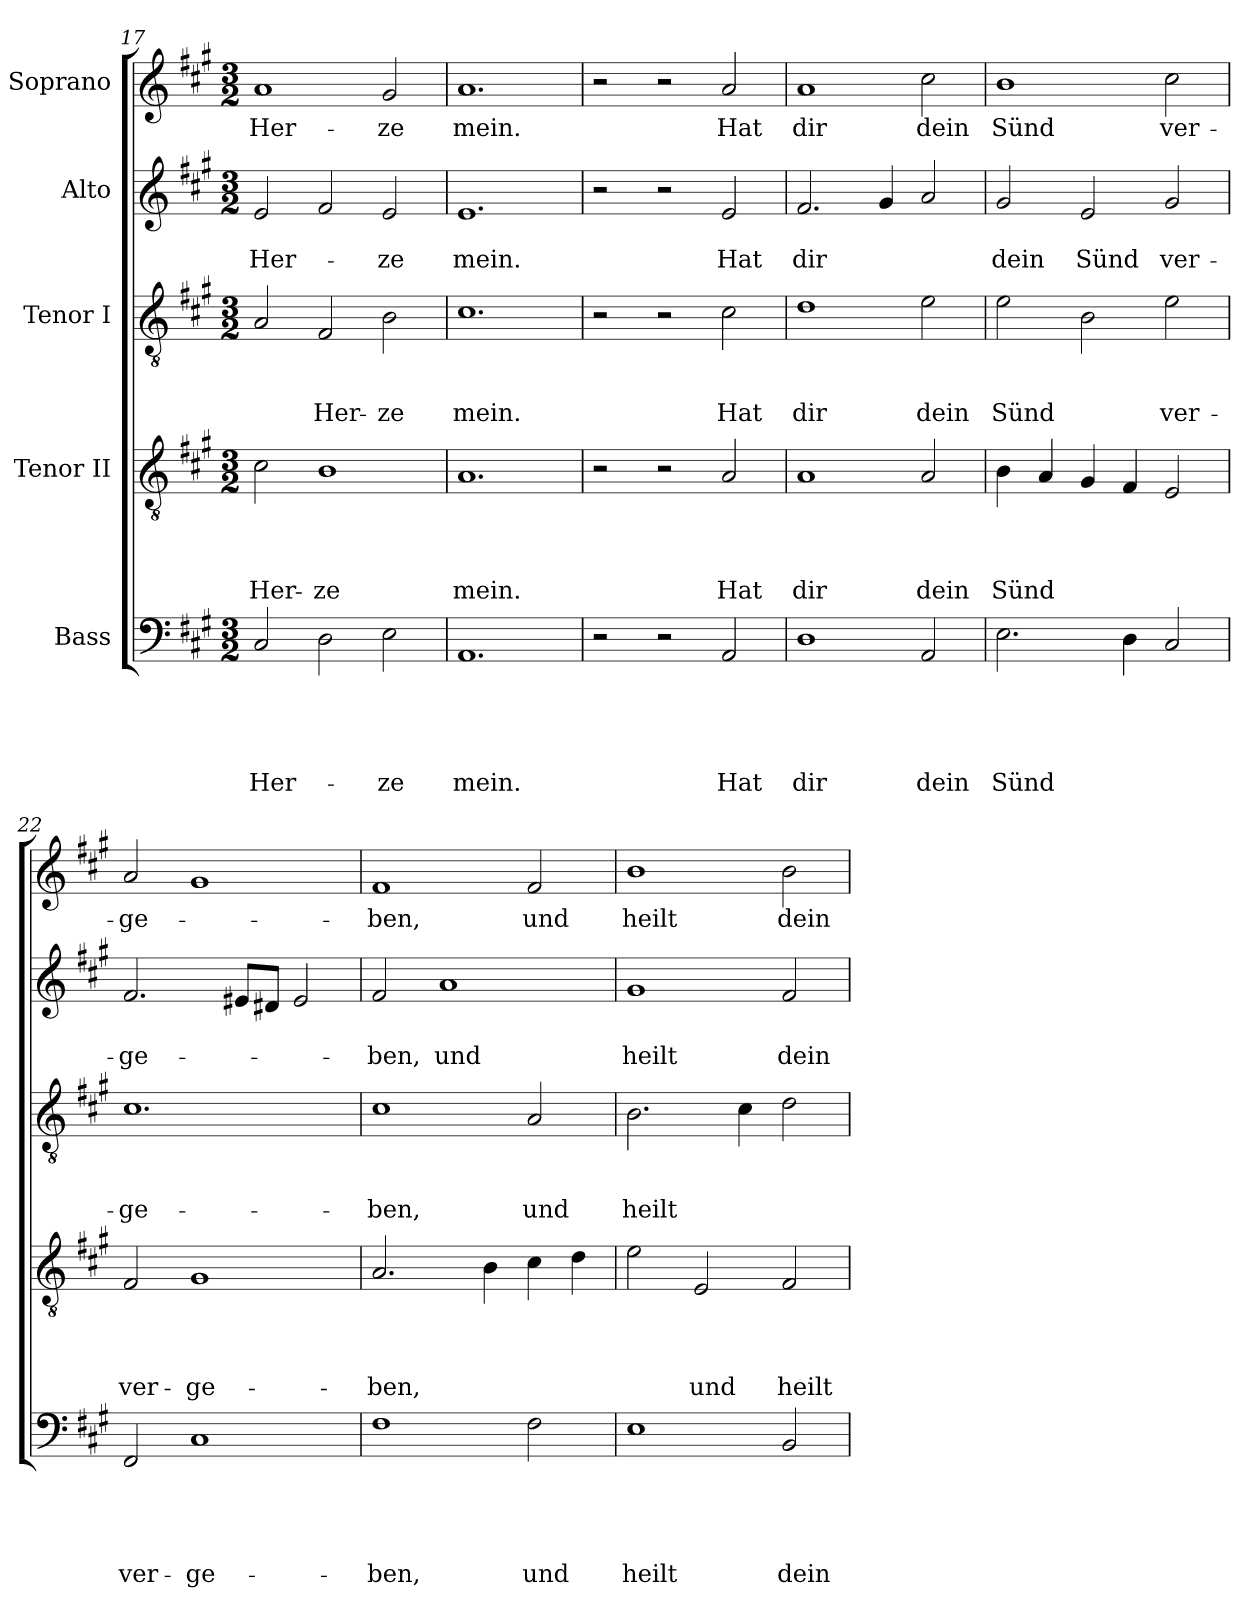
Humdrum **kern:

**kern	**text	**text	**text	**text	**text	**kern	**text	**text	**text	**text	**kern	**text	**text	**text	**kern	**text	**text	**kern	**text
*part5	*part5	*part5	*part5	*part5	*part5	*part4	*part4	*part4	*part4	*part4	*part3	*part3	*part3	*part3	*part2	*part2	*part2	*part1	*part1
*staff5	*staff5	*staff5	*staff5	*staff5	*staff5	*staff4	*staff4	*staff4	*staff4	*staff4	*staff3	*staff3	*staff3	*staff3	*staff2	*staff2	*staff2	*staff1	*staff1
*I"Bass	*	*	*	*	*	*I"Tenor II	*	*	*	*	*I"Tenor I	*	*	*	*I"Alto	*	*	*I"Soprano	*
*clefF4	*	*	*	*	*	*clefGv2	*	*	*	*	*clefGv2	*	*	*	*clefG2	*	*	*clefG2	*
*k[f#c#g#]	*	*	*	*	*	*k[f#c#g#]	*	*	*	*	*k[f#c#g#]	*	*	*	*k[f#c#g#]	*	*	*k[f#c#g#]	*
*A:	*	*	*	*	*	*A:	*	*	*	*	*A:	*	*	*	*A:	*	*	*A:	*
*M3/2	*	*	*	*	*	*M3/2	*	*	*	*	*M3/2	*	*	*	*M3/2	*	*	*M3/2	*
=17	=17	=17	=17	=17	=17	=17	=17	=17	=17	=17	=17	=17	=17	=17	=17	=17	=17	=17	=17
!	!	!	!	!	!LO:LY:b	!	!	!	!	!LO:LY:b	!	!	!	!	!	!	!LO:LY:b	!	!LO:LY:b
2C#/	.	.	.	.	Her-	2c#\	.	.	.	Her-	2A/	.	.	.	2e/	.	Her-	1a	Her-
!	!	!	!	!	!	!	!	!	!	!LO:LY:b	!	!	!	!LO:LY:b	!	!	!	!	!
2D\	.	.	.	.	.	1B	.	.	.	-ze	2F#/	.	.	Her-	2f#/	.	.	.	.
!	!	!	!	!	!LO:LY:b	!	!	!	!	!	!	!	!	!LO:LY:b	!	!	!LO:LY:b	!	!LO:LY:b
2E\	.	.	.	.	-ze	.	.	.	.	.	2B\	.	.	-ze	2e/	.	-ze	2g#/	-ze
=18	=18	=18	=18	=18	=18	=18	=18	=18	=18	=18	=18	=18	=18	=18	=18	=18	=18	=18	=18
!	!	!	!	!	!LO:LY:b	!	!	!	!	!LO:LY:b	!	!	!	!LO:LY:b	!	!	!LO:LY:b	!	!LO:LY:b
1.AA	.	.	.	.	mein.	1.A	.	.	.	mein.	1.c#	.	.	mein.	1.e	.	mein.	1.a	mein.
=19	=19	=19	=19	=19	=19	=19	=19	=19	=19	=19	=19	=19	=19	=19	=19	=19	=19	=19	=19
2r	.	.	.	.	.	2r	.	.	.	.	2r	.	.	.	2r	.	.	2r	.
2r	.	.	.	.	.	2r	.	.	.	.	2r	.	.	.	2r	.	.	2r	.
!	!	!	!	!	!LO:LY:b	!	!	!	!	!LO:LY:b	!	!	!	!LO:LY:b	!	!	!LO:LY:b	!	!LO:LY:b
2AA/	.	.	.	.	Hat	2A/	.	.	.	Hat	2c#\	.	.	Hat	2e/	.	Hat	2a/	Hat
=20	=20	=20	=20	=20	=20	=20	=20	=20	=20	=20	=20	=20	=20	=20	=20	=20	=20	=20	=20
!	!	!	!	!	!LO:LY:b	!	!	!	!	!LO:LY:b	!	!	!	!LO:LY:b	!	!	!LO:LY:b	!	!LO:LY:b
1D	.	.	.	.	dir	1A	.	.	.	dir	1d	.	.	dir	2.f#/	.	dir	1a	dir
.	.	.	.	.	.	.	.	.	.	.	.	.	.	.	4g#/	.	.	.	.
!	!	!	!	!	!LO:LY:b	!	!	!	!	!LO:LY:b	!	!	!	!LO:LY:b	!	!	!	!	!LO:LY:b
2AA/	.	.	.	.	dein	2A/	.	.	.	dein	2e\	.	.	dein	2a/	.	.	2cc#\	dein
=21	=21	=21	=21	=21	=21	=21	=21	=21	=21	=21	=21	=21	=21	=21	=21	=21	=21	=21	=21
!	!	!	!	!	!LO:LY:b	!	!	!	!	!LO:LY:b	!	!	!	!LO:LY:b	!	!	!LO:LY:b	!	!LO:LY:b
2.E\	.	.	.	.	Sünd	4B\	.	.	.	Sünd	2e\	.	.	Sünd	2g#/	.	dein	1b	Sünd
.	.	.	.	.	.	4A/	.	.	.	.	.	.	.	.	.	.	.	.	.
!	!	!	!	!	!	!	!	!	!	!	!	!	!	!	!	!	!LO:LY:b	!	!
.	.	.	.	.	.	4G#/	.	.	.	.	2B\	.	.	.	2e/	.	Sünd	.	.
4D\	.	.	.	.	.	4F#/	.	.	.	.	.	.	.	.	.	.	.	.	.
!	!	!	!	!	!	!	!	!	!	!	!	!	!	!LO:LY:b	!	!	!LO:LY:b	!	!LO:LY:b
2C#/	.	.	.	.	.	2E/	.	.	.	.	2e\	.	.	ver-	2g#/	.	ver-	2cc#\	ver-
!!LO:LB:g=z
=22	=22	=22	=22	=22	=22	=22	=22	=22	=22	=22	=22	=22	=22	=22	=22	=22	=22	=22	=22
!	!	!	!	!	!LO:LY:b	!	!	!	!	!LO:LY:b	!	!	!	!LO:LY:b	!	!	!LO:LY:b	!	!LO:LY:b
2FF#/	.	.	.	.	ver-	2F#/	.	.	.	ver-	1.c#	.	.	-ge-	2.f#/	.	-ge-	2a/	-ge-
!	!	!	!	!	!LO:LY:b	!	!	!	!	!LO:LY:b	!	!	!	!	!	!	!	!	!
1C#	.	.	.	.	-ge-	1G#	.	.	.	-ge-	.	.	.	.	.	.	.	1g#	.
.	.	.	.	.	.	.	.	.	.	.	.	.	.	.	8e#X/L	.	.	.	.
.	.	.	.	.	.	.	.	.	.	.	.	.	.	.	8d#X/J	.	.	.	.
.	.	.	.	.	.	.	.	.	.	.	.	.	.	.	2e#/	.	.	.	.
=23	=23	=23	=23	=23	=23	=23	=23	=23	=23	=23	=23	=23	=23	=23	=23	=23	=23	=23	=23
!	!	!	!	!	!LO:LY:b	!	!	!	!	!LO:LY:b	!	!	!	!LO:LY:b	!	!	!LO:LY:b	!	!LO:LY:b
1F#	.	.	.	.	-ben,	2.A/	.	.	.	-ben,	1c#	.	.	-ben,	2f#/	.	-ben,	1f#	-ben,
!	!	!	!	!	!	!	!	!	!	!	!	!	!	!	!	!	!LO:LY:b	!	!
.	.	.	.	.	.	.	.	.	.	.	.	.	.	.	1a	.	und	.	.
.	.	.	.	.	.	4B\	.	.	.	.	.	.	.	.	.	.	.	.	.
!	!	!	!	!	!LO:LY:b	!	!	!	!	!	!	!	!	!LO:LY:b	!	!	!	!	!LO:LY:b
2F#\	.	.	.	.	und	4c#\	.	.	.	.	2A/	.	.	und	.	.	.	2f#/	und
.	.	.	.	.	.	4d\	.	.	.	.	.	.	.	.	.	.	.	.	.
=24	=24	=24	=24	=24	=24	=24	=24	=24	=24	=24	=24	=24	=24	=24	=24	=24	=24	=24	=24
!	!	!	!	!	!LO:LY:b	!	!	!	!	!	!	!	!	!LO:LY:b	!	!	!LO:LY:b	!	!LO:LY:b
1E	.	.	.	.	heilt	2e\	.	.	.	.	2.B\	.	.	heilt	1g#	.	heilt	1b	heilt
!	!	!	!	!	!	!	!	!	!	!LO:LY:b	!	!	!	!	!	!	!	!	!
.	.	.	.	.	.	2E/	.	.	.	und	.	.	.	.	.	.	.	.	.
.	.	.	.	.	.	.	.	.	.	.	4c#\	.	.	.	.	.	.	.	.
!	!	!	!	!	!LO:LY:b	!	!	!	!	!LO:LY:b	!	!	!	!	!	!	!LO:LY:b	!	!LO:LY:b
2BB/	.	.	.	.	dein	2F#/	.	.	.	heilt	2d\	.	.	.	2f#/	.	dein	2b\	dein
=	=	=	=	=	=	=	=	=	=	=	=	=	=	=	=	=	=	=	=
*-	*-	*-	*-	*-	*-	*-	*-	*-	*-	*-	*-	*-	*-	*-	*-	*-	*-	*-	*-
